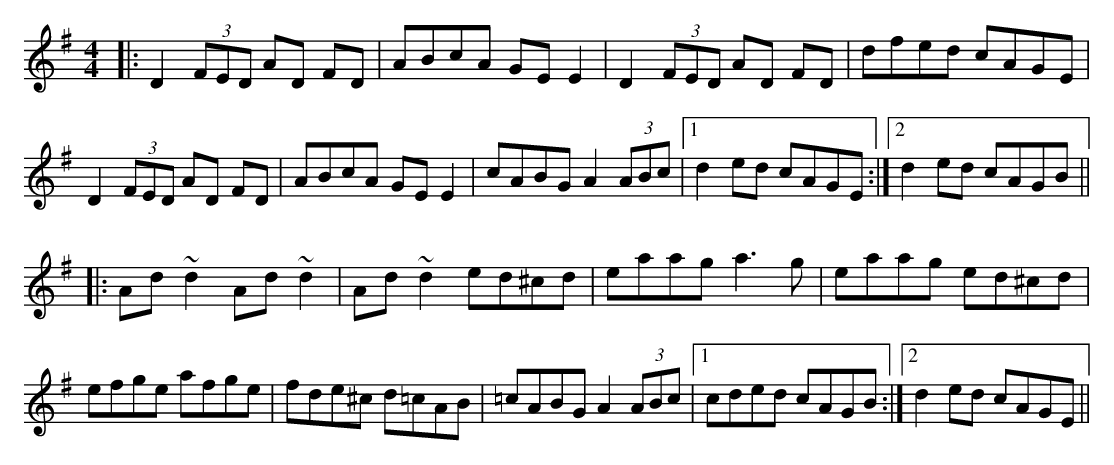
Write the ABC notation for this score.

X:1
M:4/4
K:Dmix
|:D2 (3FED AD FD|ABcA GE E2|D2 (3FED AD FD|dfed cAGE|
D2 (3FED AD FD|ABcA GE E2|cABG A2 (3ABc|1 d2 ed cAGE:|2 d2 ed cAGB||
|:Ad ~d2 Ad ~d2|Ad ~d2 ed^cd|eaag a3g|eaag ed^cd|
efge afge|fde^c d=cAB|=cABG A2 (3ABc|1 cded cAGB:|2 d2ed cAGE||
